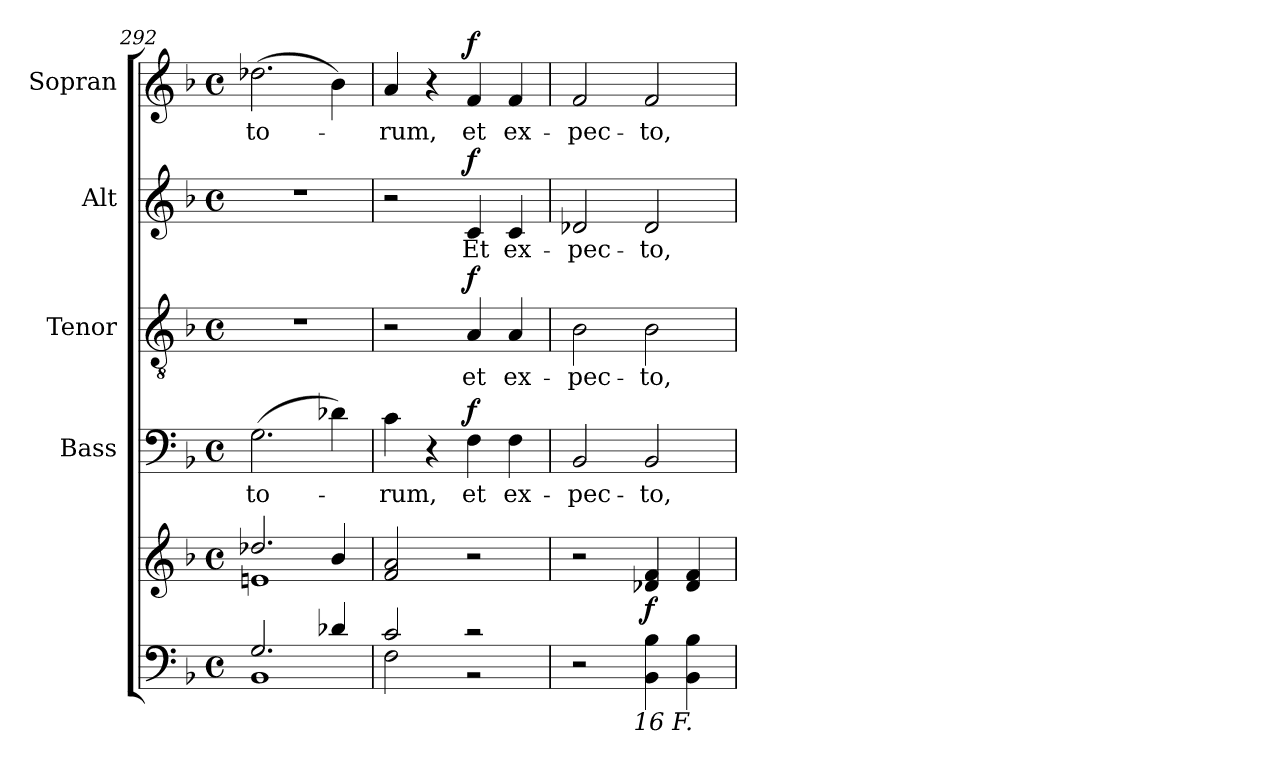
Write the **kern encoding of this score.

**kern	**kern	**dynam	**kern	**text	**dynam	**kern	**text	**dynam	**kern	**text	**dynam	**kern	**text	**dynam
*part5	*part5	*part5	*part4	*part4	*part4	*part3	*part3	*part3	*part2	*part2	*part2	*part1	*part1	*part1
*staff6	*staff5	*staff5/6	*staff4	*staff4	*staff4	*staff3	*staff3	*staff3	*staff2	*staff2	*staff2	*staff1	*staff1	*staff1
*	*	*	*I"Bass	*	*	*I"Tenor	*	*	*I"Alt	*	*	*I"Sopran	*	*
*	*	*	*I'B.	*	*	*I'T.	*	*	*I'A.	*	*	*I'S.	*	*
*clefF4	*clefG2	*	*clefF4	*	*	*clefGv2	*	*	*clefG2	*	*	*clefG2	*	*
*k[b-]	*k[b-]	*	*k[b-]	*	*	*k[b-]	*	*	*k[b-]	*	*	*k[b-]	*	*
*F:	*F:	*	*F:	*	*	*F:	*	*	*F:	*	*	*F:	*	*
*M4/4	*M4/4	*	*M4/4	*	*	*M4/4	*	*	*M4/4	*	*	*M4/4	*	*
*met(c)	*met(c)	*	*met(c)	*	*	*met(c)	*	*	*met(c)	*	*	*met(c)	*	*
=292	=292	=292	=292	=292	=292	=292	=292	=292	=292	=292	=292	=292	=292	=292
*^	*^	*	*	*	*	*	*	*	*	*	*	*	*	*
!	!	!	!	!	!	!LO:LY:b	!	!	!	!	!	!	!	!	!LO:LY:b	!
2.G/	1BB-	2.dd-X/	1en	.	(>2.G\	-to-	.	1r	.	.	1r	.	.	(>2.dd-X\	-to-	.
4d-X/	.	4b-/	.	.	4d-X\)	.	.	.	.	.	.	.	.	4b-\)	.	.
*	*	*v	*v	*	*	*	*	*	*	*	*	*	*	*	*	*
=293	=293	=293	=293	=293	=293	=293	=293	=293	=293	=293	=293	=293	=293	=293	=293
!	!	!	!	!	!LO:LY:b	!	!	!	!	!	!	!	!	!LO:LY:b	!
2c/	2F\	2f/ 2a/	.	4c\	-rum,	.	2r	.	.	2r	.	.	4a/	-rum,	.
.	.	.	.	4r	.	.	.	.	.	.	.	.	4r	.	.
!	!	!	!	!	!LO:LY:b	!LO:DY:a	!	!LO:LY:b	!LO:DY:a	!	!LO:LY:b	!LO:DY:a	!	!LO:LY:b	!LO:DY:a
2r	2r	2r	.	4F\	et	f	4A/	et	f	4c/	Et	f	4f/	et	f
!	!	!	!	!	!LO:LY:b	!	!	!LO:LY:b	!	!	!LO:LY:b	!	!	!LO:LY:b	!
.	.	.	.	4F\	ex-	.	4A/	ex-	.	4c/	ex-	.	4f/	ex-	.
!!LO:PB:g=z
=294	=294	=294	=294	=294	=294	=294	=294	=294	=294	=294	=294	=294	=294	=294	=294
!	!	!	!	!	!LO:LY:b	!	!	!LO:LY:b	!	!	!LO:LY:b	!	!	!LO:LY:b	!
2r	4...ryy	2r	.	2BB-/	-pec-	.	2B-\	-pec-	.	2d-X/	-pec-	.	2f/	-pec-	.
!	!LO:TX:b:i:t=16 F.	!	!	!	!	!	!	!	!	!	!	!	!	!	!
.	2ryy	.	.	.	.	.	.	.	.	.	.	.	.	.	.
!	!	!	!LO:DY:b	!	!LO:LY:b	!	!	!LO:LY:b	!	!	!LO:LY:b	!	!	!LO:LY:b	!
4BB-\ 4B-\	.	4d-X/ 4f/	f	2BB-/	-to,	.	2B-\	-to,	.	2d-/	-to,	.	2f/	-to,	.
4BB-\ 4B-\	.	4d-/ 4f/	.	.	.	.	.	.	.	.	.	.	.	.	.
.	32ryy	.	.	.	.	.	.	.	.	.	.	.	.	.	.
*v	*v	*	*	*	*	*	*	*	*	*	*	*	*	*	*
=	=	=	=	=	=	=	=	=	=	=	=	=	=	=
*-	*-	*-	*-	*-	*-	*-	*-	*-	*-	*-	*-	*-	*-	*-
